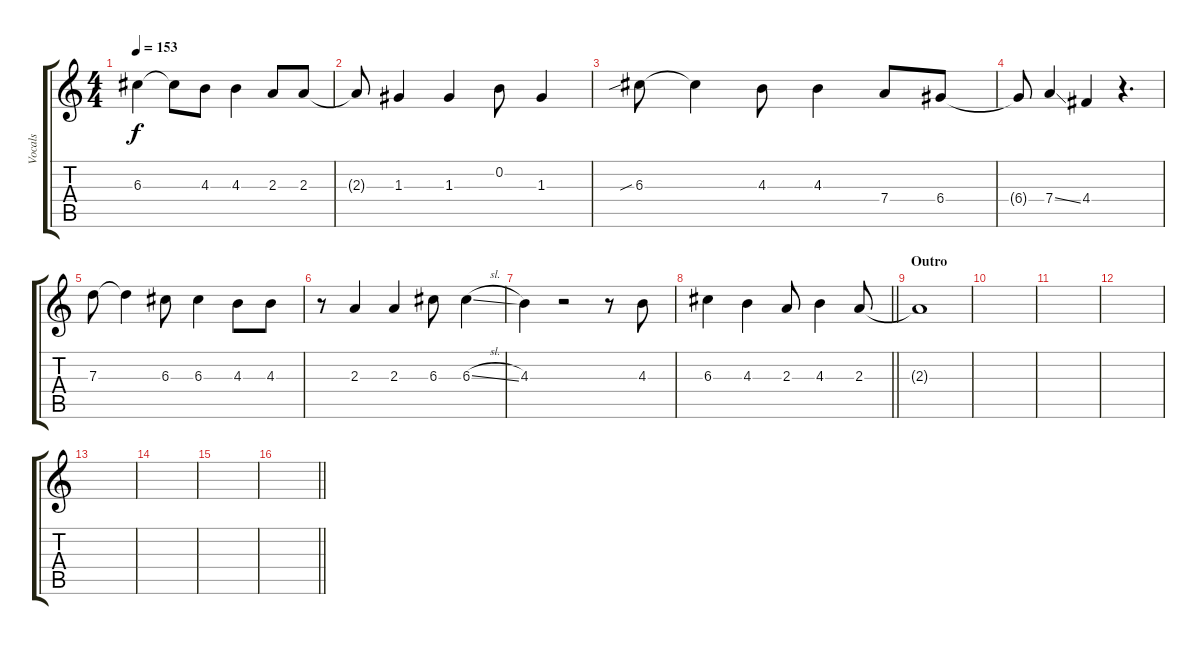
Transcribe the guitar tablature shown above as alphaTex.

\track ("Vocals" "Vocals") {instrument electricguitarjazz}
\staff {score tabs}
\tuning (E4 B3 G3 D3 A2 E2) {hide}
\ts (4 4)
\tempo 153
\clef g2
\ks c
6.3.4{dy f} 6.3{t}.8 4.3.8 4.3.4 2.3.8 2.3.8 |
2.3{t}.8 1.3.4 1.3.4 0.2.8 1.3.4 |
6.3{sib}.8 6.3{t}.4 4.3.8 4.3.4 7.4.8 6.4.8 |
6.4{t}.8 7.4{ss}.4 4.4.4 r.4{d} |
7.3.8 7.3{t}.4 6.3.8 6.3.4 4.3.8 4.3.8 |
r.8 2.3.4 2.3.4 6.3.8 6.3{sl}.4 |
4.3.4 r.2 r.8 4.3.8 |
\barLineRight lightlight
6.3.4 4.3.4 2.3.8 4.3.4 2.3.8 |
\section ("" "Outro")
2.3{t}.1 |
|
|
|
|
|
|
\barLineRight lightlight
